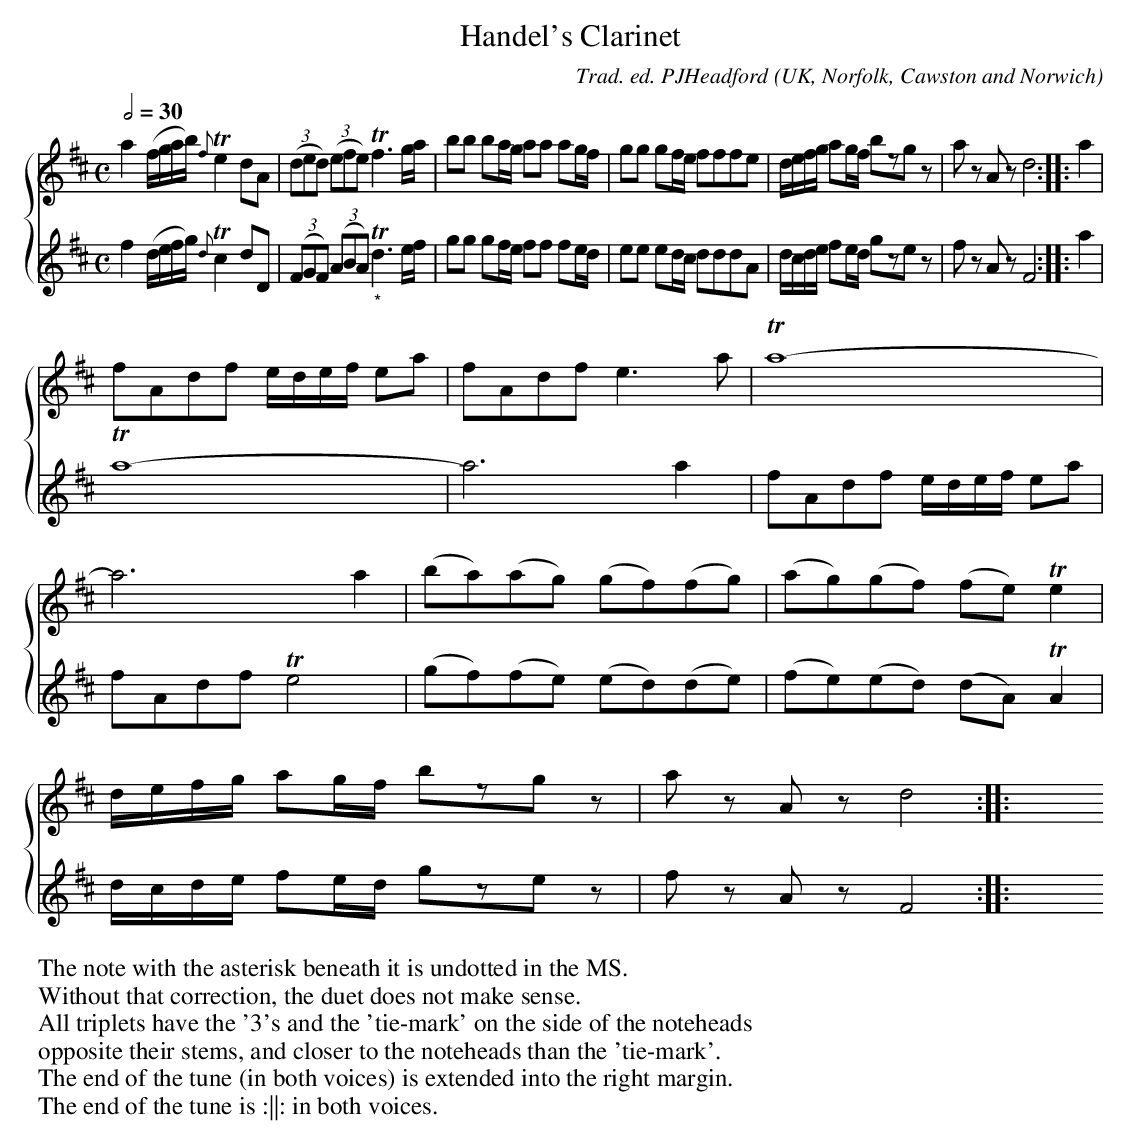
X:1
T:Handel's Clarinet
C:Trad. ed. PJHeadford
O:UK, Norfolk, Cawston and Norwich
%%score {1 2}
M:C
L:1/8
Q:2/4=30
K:D
V:1
a2 (f/g/a/b/) {f}Te2dA|(3ded (3efe Tf3 g/a/|bb ba/g/ \
aa ag/f/|gg gf/e/ fffe|d/e/f/g/ ag/f/ bzgz|az Azd4:||:a2|
V:2
f2 (d/e/f/g/) {d}Tc2dD|(3FGF (3ABA T"_*"d3 e/f/|gg gf/e/ \
ff fe/d/|ee ed/c/ dddA|d/c/d/e/ fe/d/ gzez|fz AzF4:||:a2|
V:1
fAdf e/d/e/f/ ea|fAdf e3a|Ta8-|a6 a2|(ba)(ag) (gf)(fg)|\
(ag)(gf) (fe)Te2|d/e/f/g/ ag/f/ bzgz|az Azd4:||:x
V:2
Ta8-|a6 a2|fAdf e/d/e/f/ ea|fAdf Te4|(gf)(fe) (ed)(de)|\
(fe)(ed) (dA)TA2|d/c/d/e/ fe/d/ gzez|fz AzF4:||:x
